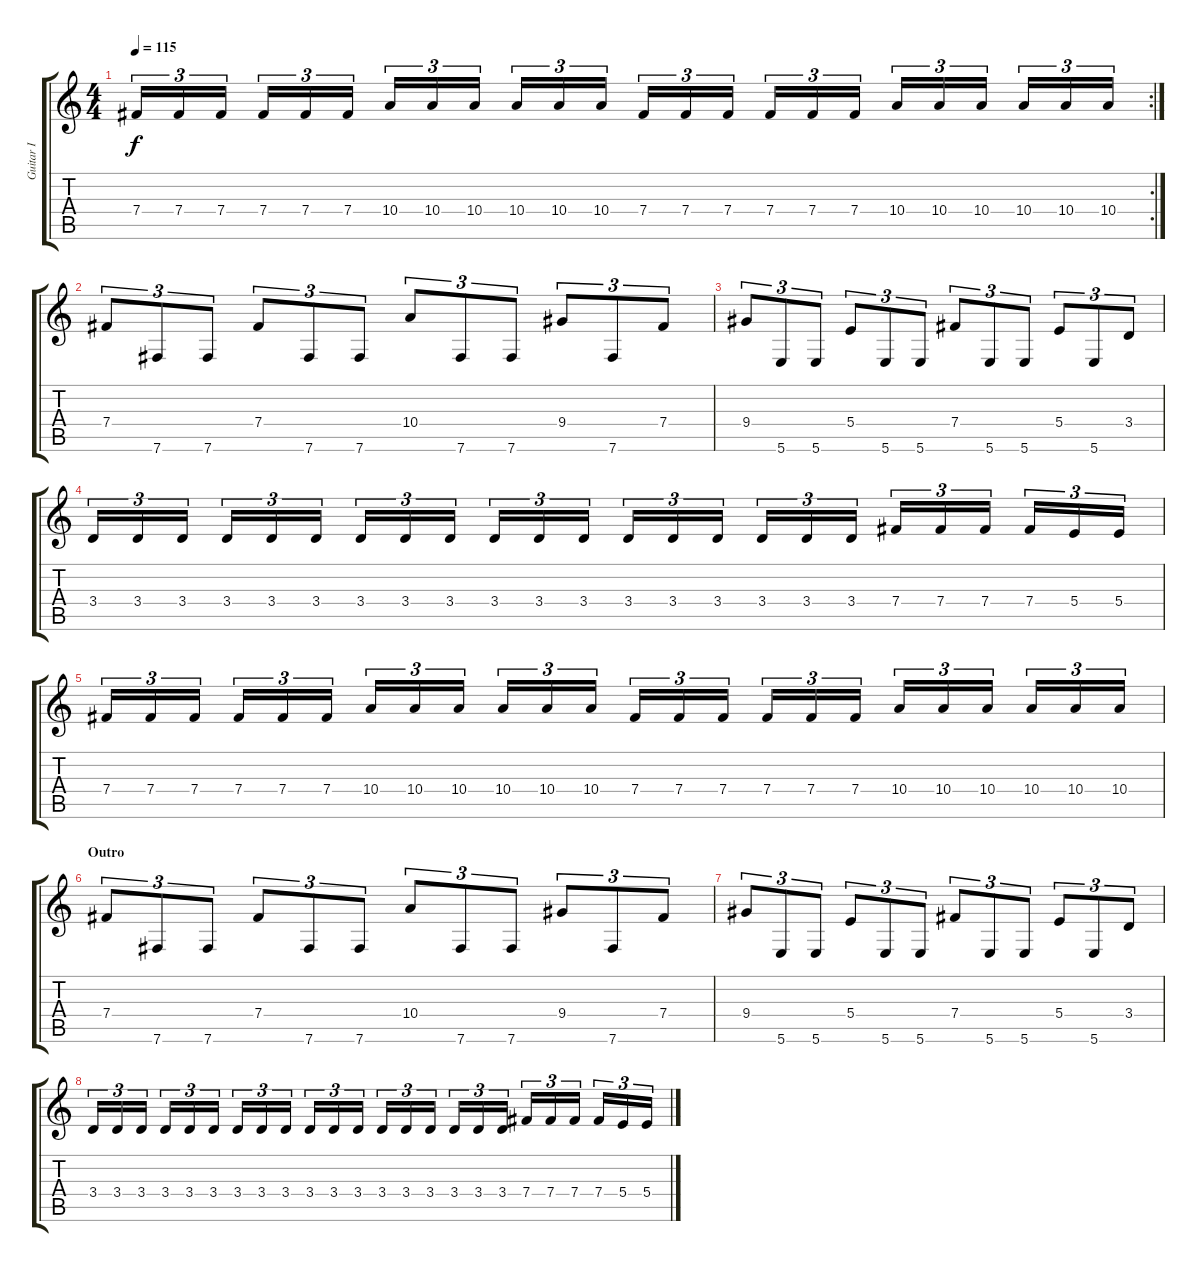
\track ("Guitar I" "Guitar I") {instrument distortionguitar}
\staff {score tabs}
\tuning (Db4 Ab3 E3 B2 Gb2 B1) {hide}
\rc 2
\ts (4 4)
\tempo 115
\clef g2
\ks c
7.4.16{tu (3 2) dy f} 7.4.16{tu (3 2)} 7.4.16{tu (3 2)} 7.4.16{tu (3 2)} 7.4.16{tu (3 2)} 7.4.16{tu (3 2)} 10.4.16{tu (3 2)} 10.4.16{tu (3 2)} 10.4.16{tu (3 2)} 10.4.16{tu (3 2)} 10.4.16{tu (3 2)} 10.4.16{tu (3 2)} 7.4.16{tu (3 2)} 7.4.16{tu (3 2)} 7.4.16{tu (3 2)} 7.4.16{tu (3 2)} 7.4.16{tu (3 2)} 7.4.16{tu (3 2)} 10.4.16{tu (3 2)} 10.4.16{tu (3 2)} 10.4.16{tu (3 2)} 10.4.16{tu (3 2)} 10.4.16{tu (3 2)} 10.4.16{tu (3 2)} |
7.4.8{tu (3 2)} 7.6.8{tu (3 2)} 7.6.8{tu (3 2)} 7.4.8{tu (3 2)} 7.6.8{tu (3 2)} 7.6.8{tu (3 2)} 10.4.8{tu (3 2)} 7.6.8{tu (3 2)} 7.6.8{tu (3 2)} 9.4.8{tu (3 2)} 7.6.8{tu (3 2)} 7.4.8{tu (3 2)} |
9.4.8{tu (3 2)} 5.6.8{tu (3 2)} 5.6.8{tu (3 2)} 5.4.8{tu (3 2)} 5.6.8{tu (3 2)} 5.6.8{tu (3 2)} 7.4.8{tu (3 2)} 5.6.8{tu (3 2)} 5.6.8{tu (3 2)} 5.4.8{tu (3 2)} 5.6.8{tu (3 2)} 3.4.8{tu (3 2)} |
3.4.16{tu (3 2)} 3.4.16{tu (3 2)} 3.4.16{tu (3 2)} 3.4.16{tu (3 2)} 3.4.16{tu (3 2)} 3.4.16{tu (3 2)} 3.4.16{tu (3 2)} 3.4.16{tu (3 2)} 3.4.16{tu (3 2)} 3.4.16{tu (3 2)} 3.4.16{tu (3 2)} 3.4.16{tu (3 2)} 3.4.16{tu (3 2)} 3.4.16{tu (3 2)} 3.4.16{tu (3 2)} 3.4.16{tu (3 2)} 3.4.16{tu (3 2)} 3.4.16{tu (3 2)} 7.4.16{tu (3 2)} 7.4.16{tu (3 2)} 7.4.16{tu (3 2)} 7.4.16{tu (3 2)} 5.4.16{tu (3 2)} 5.4.16{tu (3 2)} |
7.4.16{tu (3 2)} 7.4.16{tu (3 2)} 7.4.16{tu (3 2)} 7.4.16{tu (3 2)} 7.4.16{tu (3 2)} 7.4.16{tu (3 2)} 10.4.16{tu (3 2)} 10.4.16{tu (3 2)} 10.4.16{tu (3 2)} 10.4.16{tu (3 2)} 10.4.16{tu (3 2)} 10.4.16{tu (3 2)} 7.4.16{tu (3 2)} 7.4.16{tu (3 2)} 7.4.16{tu (3 2)} 7.4.16{tu (3 2)} 7.4.16{tu (3 2)} 7.4.16{tu (3 2)} 10.4.16{tu (3 2)} 10.4.16{tu (3 2)} 10.4.16{tu (3 2)} 10.4.16{tu (3 2)} 10.4.16{tu (3 2)} 10.4.16{tu (3 2)} |
\section ("" "Outro")
7.4.8{tu (3 2)} 7.6.8{tu (3 2)} 7.6.8{tu (3 2)} 7.4.8{tu (3 2)} 7.6.8{tu (3 2)} 7.6.8{tu (3 2)} 10.4.8{tu (3 2)} 7.6.8{tu (3 2)} 7.6.8{tu (3 2)} 9.4.8{tu (3 2)} 7.6.8{tu (3 2)} 7.4.8{tu (3 2)} |
9.4.8{tu (3 2)} 5.6.8{tu (3 2)} 5.6.8{tu (3 2)} 5.4.8{tu (3 2)} 5.6.8{tu (3 2)} 5.6.8{tu (3 2)} 7.4.8{tu (3 2)} 5.6.8{tu (3 2)} 5.6.8{tu (3 2)} 5.4.8{tu (3 2)} 5.6.8{tu (3 2)} 3.4.8{tu (3 2)} |
3.4.16{tu (3 2)} 3.4.16{tu (3 2)} 3.4.16{tu (3 2)} 3.4.16{tu (3 2)} 3.4.16{tu (3 2)} 3.4.16{tu (3 2)} 3.4.16{tu (3 2)} 3.4.16{tu (3 2)} 3.4.16{tu (3 2)} 3.4.16{tu (3 2)} 3.4.16{tu (3 2)} 3.4.16{tu (3 2)} 3.4.16{tu (3 2)} 3.4.16{tu (3 2)} 3.4.16{tu (3 2)} 3.4.16{tu (3 2)} 3.4.16{tu (3 2)} 3.4.16{tu (3 2)} 7.4.16{tu (3 2)} 7.4.16{tu (3 2)} 7.4.16{tu (3 2)} 7.4.16{tu (3 2)} 5.4.16{tu (3 2)} 5.4.16{tu (3 2)}
